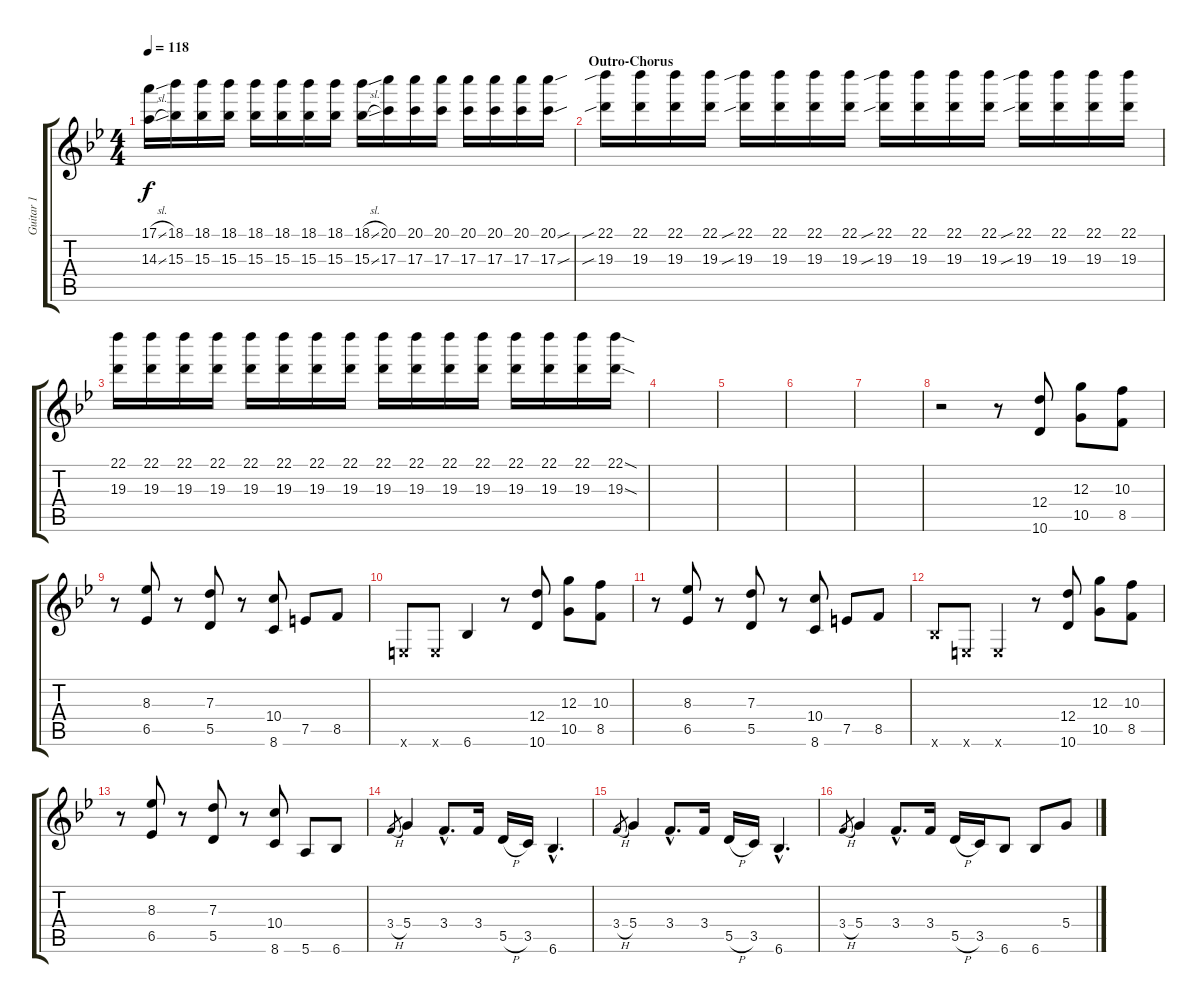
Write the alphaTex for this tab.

\track ("Guitar 1" "Guitar 1") {instrument overdrivenguitar}
\staff {score tabs}
\tuning (E4 B3 G3 D3 A2 E2) {hide}
\ts (4 4)
\tempo 118
\clef g2
\ks bb
(17.1{sl} 14.3{sl}).16{dy f} (18.1 15.3).16 (18.1 15.3).16 (18.1 15.3).16 (18.1 15.3).16 (18.1 15.3).16 (18.1 15.3).16 (18.1 15.3).16 (18.1{sl} 15.3{sl}).16 (20.1 17.3).16 (20.1 17.3).16 (20.1 17.3).16 (20.1 17.3).16 (20.1 17.3).16 (20.1 17.3).16 (20.1{sou} 17.3{sou}).16 |
\section ("" "Outro-Chorus")
(22.1{sib} 19.3{sib}).16 (22.1 19.3).16 (22.1 19.3).16 (22.1 19.3).16 (22.1{sib} 19.3{sib}).16 (22.1 19.3).16 (22.1 19.3).16 (22.1 19.3).16 (22.1{sib} 19.3{sib}).16 (22.1 19.3).16 (22.1 19.3).16 (22.1 19.3).16 (22.1{sib} 19.3{sib}).16 (22.1 19.3).16 (22.1 19.3).16 (22.1 19.3).16 |
(22.1 19.3).16 (22.1 19.3).16 (22.1 19.3).16 (22.1 19.3).16 (22.1 19.3).16 (22.1 19.3).16 (22.1 19.3).16 (22.1 19.3).16 (22.1 19.3).16 (22.1 19.3).16 (22.1 19.3).16 (22.1 19.3).16 (22.1 19.3).16 (22.1 19.3).16 (22.1 19.3).16 (22.1{sod} 19.3{sod}).16 |
|
|
|
|
r.2 r.8 (12.4 10.6).8 (12.3 10.5).8 (10.3 8.5).8 |
r.8 (8.3 6.5).8 r.8 (7.3 5.5).8 r.8 (10.4 8.6).8 7.5.8 8.5.8 |
0.6{x}.8 0.6{x}.8 6.6.4 r.8 (12.4 10.6).8 (12.3 10.5).8 (10.3 8.5).8 |
r.8 (8.3 6.5).8 r.8 (7.3 5.5).8 r.8 (10.4 8.6).8 7.5.8 8.5.8 |
6.6{x}.8 0.6{x}.8 0.6{x}.4 r.8 (12.4 10.6).8 (12.3 10.5).8 (10.3 8.5).8 |
r.8 (8.3 6.5).8 r.8 (7.3 5.5).8 r.8 (10.4 8.6).8 5.6.8 6.6.8 |
3.4{h}.8{gr} 5.4.4 3.4{hac}.8{d} 3.4.16 5.5{h}.16 3.5.16 6.6{hac}.4{d} |
3.4{h}.8{gr} 5.4.4 3.4{hac}.8{d} 3.4.16 5.5{h}.16 3.5.16 6.6{hac}.4{d} |
3.4{h}.8{gr} 5.4.4 3.4{hac}.8{d} 3.4.16 5.5{h}.16 3.5.16 6.6.8 6.6.8 5.4.8
